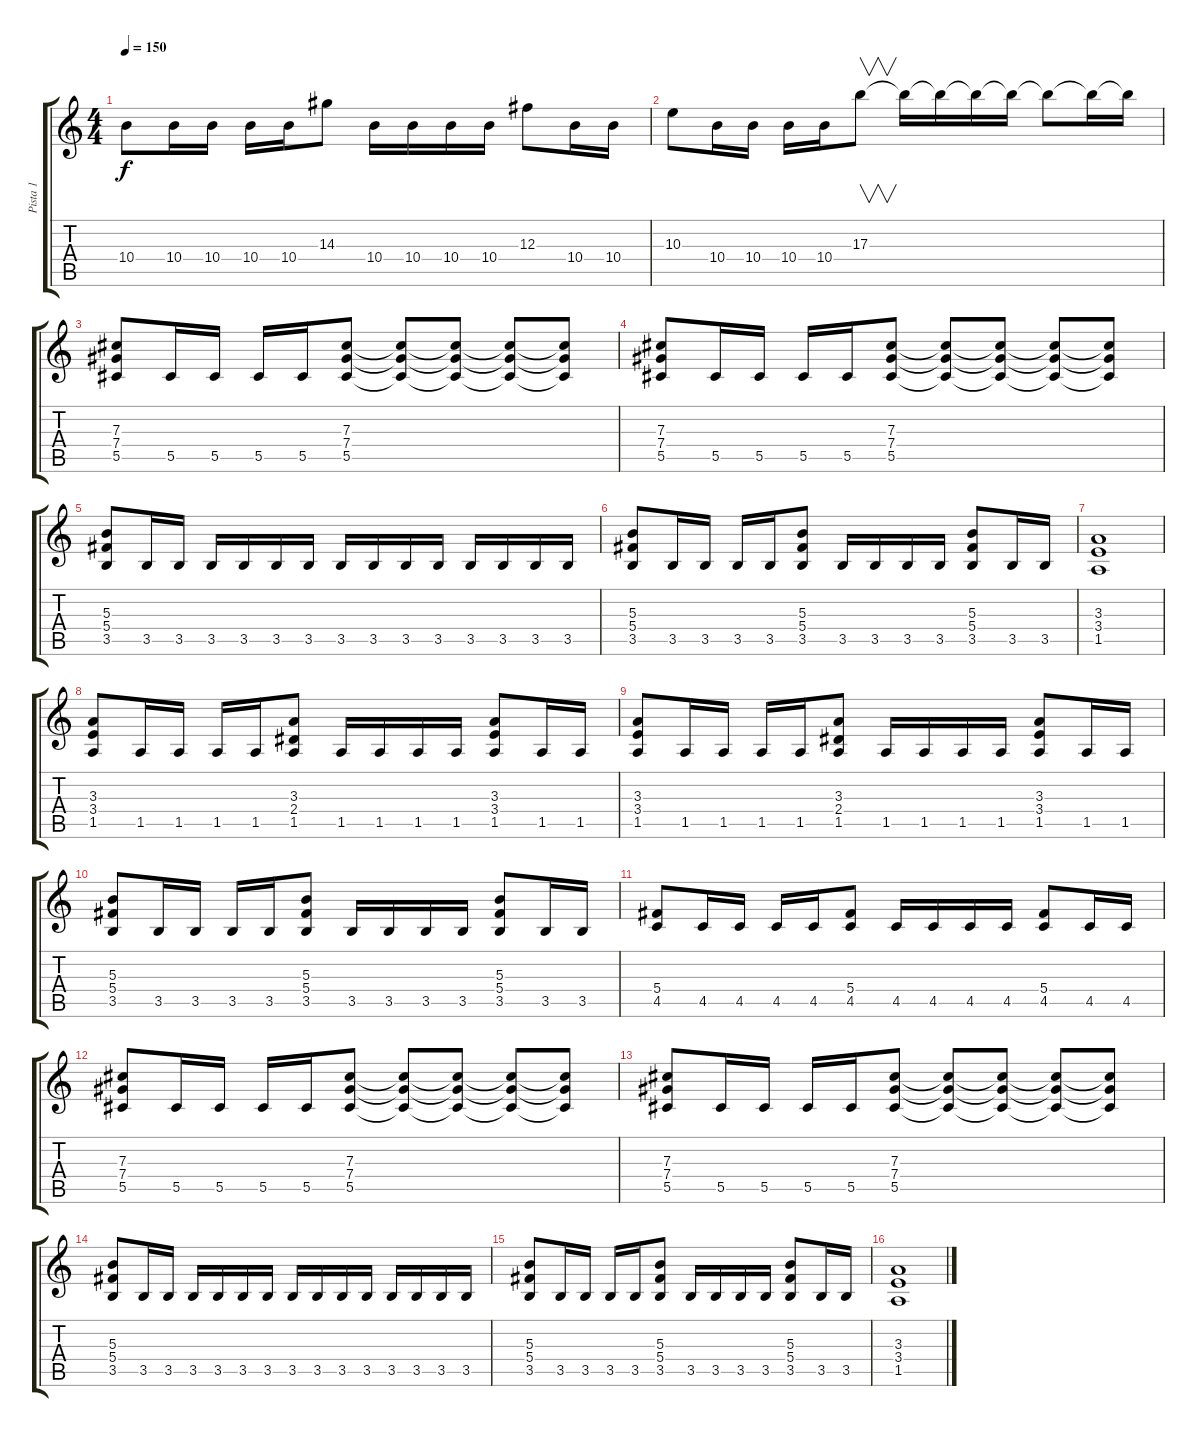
\track ("Pista 1" "Pista 1") {instrument distortionguitar}
\staff {score tabs}
\tuning (Eb4 Bb3 Gb3 Db3 Ab2 Eb2) {hide}
\ts (4 4)
\tempo 150
\clef g2
\ks c
10.4.8{dy f} 10.4.16 10.4.16 10.4.16 10.4.16 14.3.8 10.4.16 10.4.16 10.4.16 10.4.16 12.3.8 10.4.16 10.4.16 |
10.3.8 10.4.16 10.4.16 10.4.16 10.4.16 17.3.8{v} 17.3{t}.16 17.3{t}.16 17.3{t}.16 17.3{t}.16 17.3{t}.8 17.3{t}.16 17.3{t}.16 |
(7.3 7.4 5.5).8 5.5.16 5.5.16 5.5.16 5.5.16 (7.3 7.4 5.5).8 (7.3{t} 7.4{t} 5.5{t}).8 (7.3{t} 7.4{t} 5.5{t}).8 (7.3{t} 7.4{t} 5.5{t}).8 (7.3{t} 7.4{t} 5.5{t}).8 |
(7.3 7.4 5.5).8 5.5.16 5.5.16 5.5.16 5.5.16 (7.3 7.4 5.5).8 (7.3{t} 7.4{t} 5.5{t}).8 (7.3{t} 7.4{t} 5.5{t}).8 (7.3{t} 7.4{t} 5.5{t}).8 (7.3{t} 7.4{t} 5.5{t}).8 |
(5.3 5.4 3.5).8 3.5.16 3.5.16 3.5.16 3.5.16 3.5.16 3.5.16 3.5.16 3.5.16 3.5.16 3.5.16 3.5.16 3.5.16 3.5.16 3.5.16 |
(5.3 5.4 3.5).8 3.5.16 3.5.16 3.5.16 3.5.16 (5.3 5.4 3.5).8 3.5.16 3.5.16 3.5.16 3.5.16 (5.3 5.4 3.5).8 3.5.16 3.5.16 |
(3.3 3.4 1.5).1 |
(3.3 3.4 1.5).8 1.5.16 1.5.16 1.5.16 1.5.16 (3.3 2.4 1.5).8 1.5.16 1.5.16 1.5.16 1.5.16 (3.3 3.4 1.5).8 1.5.16 1.5.16 |
(3.3 3.4 1.5).8 1.5.16 1.5.16 1.5.16 1.5.16 (3.3 2.4 1.5).8 1.5.16 1.5.16 1.5.16 1.5.16 (3.3 3.4 1.5).8 1.5.16 1.5.16 |
(5.3 5.4 3.5).8 3.5.16 3.5.16 3.5.16 3.5.16 (5.3 5.4 3.5).8 3.5.16 3.5.16 3.5.16 3.5.16 (5.3 5.4 3.5).8 3.5.16 3.5.16 |
(5.4 4.5).8 4.5.16 4.5.16 4.5.16 4.5.16 (5.4 4.5).8 4.5.16 4.5.16 4.5.16 4.5.16 (5.4 4.5).8 4.5.16 4.5.16 |
(7.3 7.4 5.5).8 5.5.16 5.5.16 5.5.16 5.5.16 (7.3 7.4 5.5).8 (7.3{t} 7.4{t} 5.5{t}).8 (7.3{t} 7.4{t} 5.5{t}).8 (7.3{t} 7.4{t} 5.5{t}).8 (7.3{t} 7.4{t} 5.5{t}).8 |
(7.3 7.4 5.5).8 5.5.16 5.5.16 5.5.16 5.5.16 (7.3 7.4 5.5).8 (7.3{t} 7.4{t} 5.5{t}).8 (7.3{t} 7.4{t} 5.5{t}).8 (7.3{t} 7.4{t} 5.5{t}).8 (7.3{t} 7.4{t} 5.5{t}).8 |
(5.3 5.4 3.5).8 3.5.16 3.5.16 3.5.16 3.5.16 3.5.16 3.5.16 3.5.16 3.5.16 3.5.16 3.5.16 3.5.16 3.5.16 3.5.16 3.5.16 |
(5.3 5.4 3.5).8 3.5.16 3.5.16 3.5.16 3.5.16 (5.3 5.4 3.5).8 3.5.16 3.5.16 3.5.16 3.5.16 (5.3 5.4 3.5).8 3.5.16 3.5.16 |
(3.3 3.4 1.5).1
